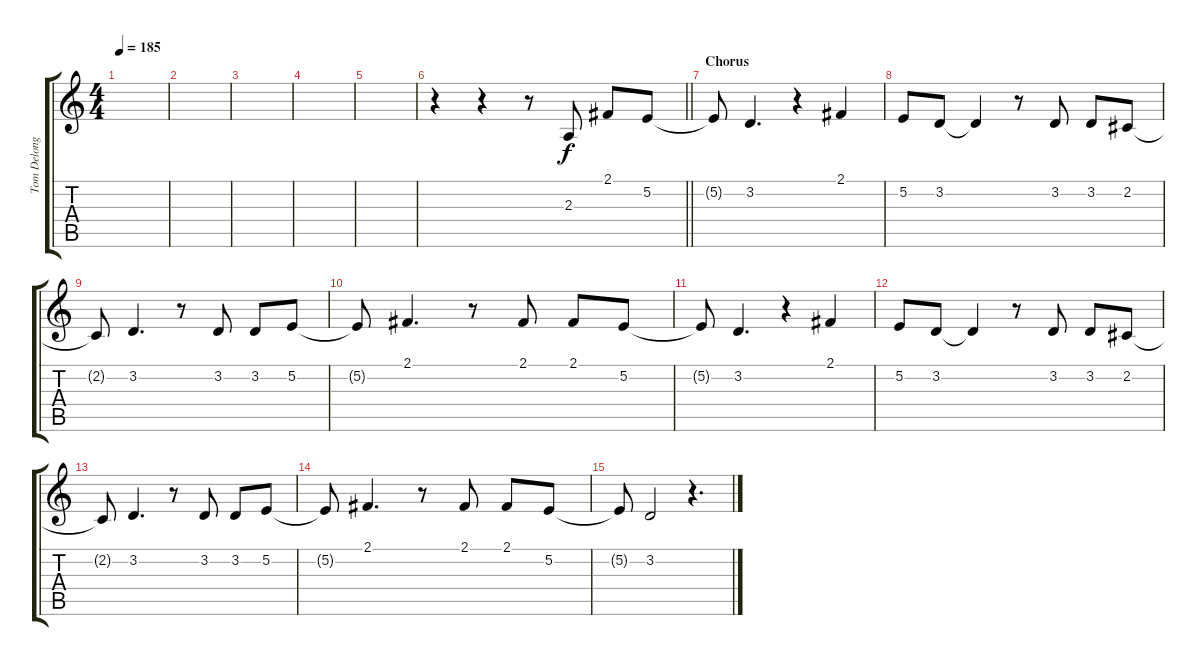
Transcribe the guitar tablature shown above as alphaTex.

\track ("Tom Delonge - Vocals" "Tom Delong") {instrument tenorsax}
\staff {score tabs}
\tuning (E4 B3 G3 D3 A2 E2) {hide}
\ts (4 4)
\tempo 185
\clef g2
\ks c
|
|
|
|
|
\barLineRight lightlight
r.4 r.4 r.8 2.3.8 2.1.8 5.2.8 |
\section ("" "Chorus")
5.2{t}.8 3.2.4{d} r.4 2.1.4 |
5.2.8 3.2.8 3.2{t}.4 r.8 3.2.8 3.2.8 2.2.8 |
2.2{t}.8 3.2.4{d} r.8 3.2.8 3.2.8 5.2.8 |
5.2{t}.8 2.1.4{d} r.8 2.1.8 2.1.8 5.2.8 |
5.2{t}.8 3.2.4{d} r.4 2.1.4 |
5.2.8 3.2.8 3.2{t}.4 r.8 3.2.8 3.2.8 2.2.8 |
2.2{t}.8 3.2.4{d} r.8 3.2.8 3.2.8 5.2.8 |
5.2{t}.8 2.1.4{d} r.8 2.1.8 2.1.8 5.2.8 |
5.2{t}.8 3.2.2 r.4{d}
